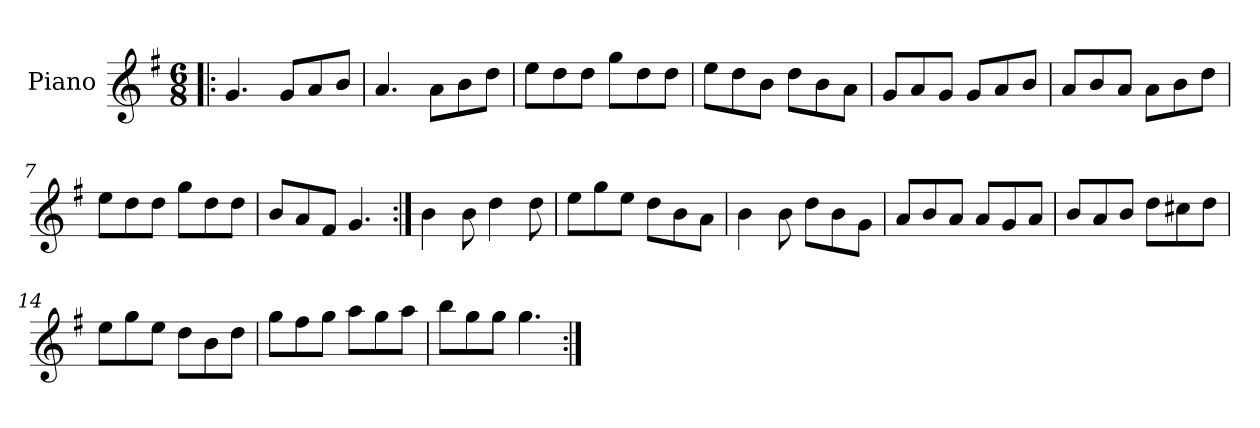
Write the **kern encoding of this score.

**kern
*part1
*staff1
*I"Piano
*I'Pno
*clefG2
*k[f#]
*G:
*M6/8
=1!|:
4.g/
8g/L
8a/
8b/J
=2
4.a/
8a\L
8b\
8dd\J
=3
8ee\L
8dd\
8dd\J
8gg\L
8dd\
8dd\J
=4
8ee\L
8dd\
8b\J
8dd\L
8b\
8a\J
=5
8g/L
8a/
8g/J
8g/L
8a/
8b/J
=6
8a/L
8b/
8a/J
8a\L
8b\
8dd\J
=7
8ee\L
8dd\
8dd\J
8gg\L
8dd\
8dd\J
=8
8b/L
8a/
8f#/J
4.g/
=9:|!
4b\
8b\
4dd\
8dd\
=10
8ee\L
8gg\
8ee\J
8dd\L
8b\
8a\J
=11
4b\
8b\
8dd\L
8b\
8g\J
=12
8a/L
8b/
8a/J
8a/L
8g/
8a/J
=13
8b/L
8a/
8b/J
8dd\L
8cc#X\
8dd\J
=14
8ee\L
8gg\
8ee\J
8dd\L
8b\
8dd\J
=15
8gg\L
8ff#\
8gg\J
8aa\L
8gg\
8aa\J
=16
8bb\L
8gg\
8gg\J
4.gg\
=:|!
*-
